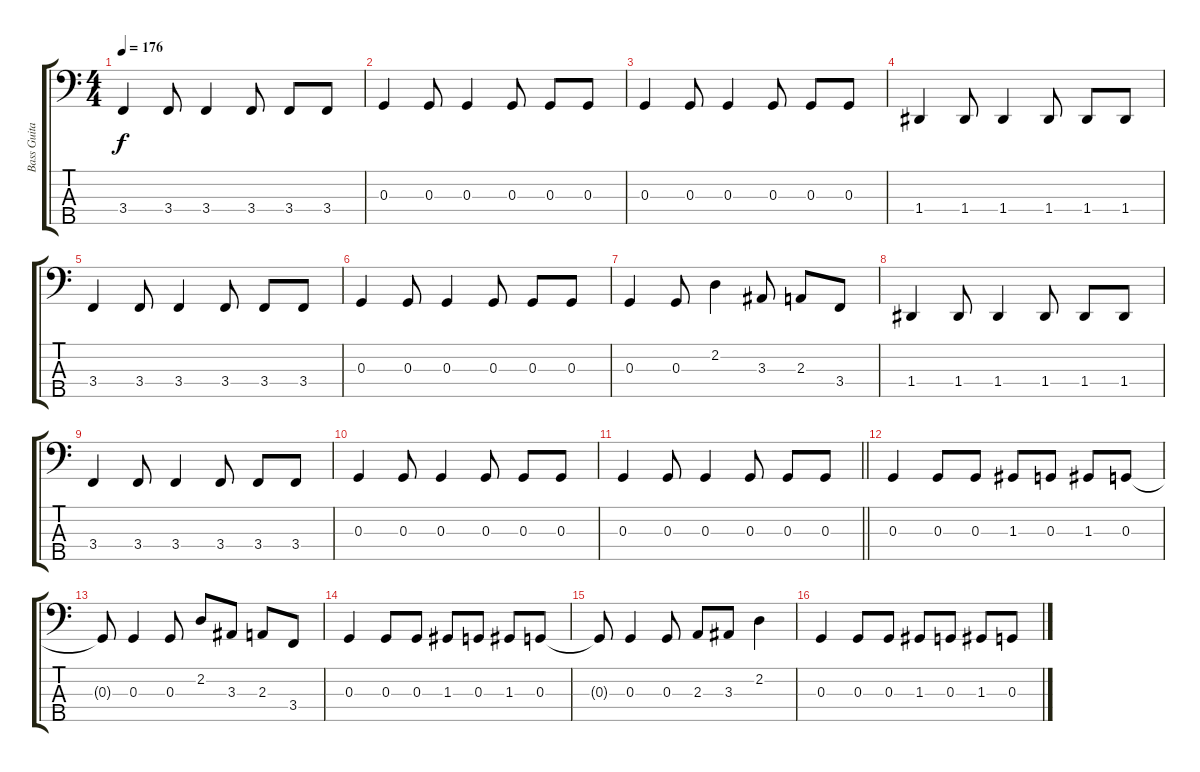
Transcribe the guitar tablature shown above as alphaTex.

\track ("Bass Guitar" "Bass Guita") {instrument electricbasspick}
\staff {score tabs}
\tuning (F2 C2 G1 D1 A0) {hide}
\ts (4 4)
\tempo 176
\clef f4
\ks c
3.4.4{dy f} 3.4.8 3.4.4 3.4.8 3.4.8 3.4.8 |
0.3.4 0.3.8 0.3.4 0.3.8 0.3.8 0.3.8 |
0.3.4 0.3.8 0.3.4 0.3.8 0.3.8 0.3.8 |
1.4.4 1.4.8 1.4.4 1.4.8 1.4.8 1.4.8 |
3.4.4 3.4.8 3.4.4 3.4.8 3.4.8 3.4.8 |
0.3.4 0.3.8 0.3.4 0.3.8 0.3.8 0.3.8 |
0.3.4 0.3.8 2.2.4 3.3.8 2.3.8 3.4.8 |
1.4.4 1.4.8 1.4.4 1.4.8 1.4.8 1.4.8 |
3.4.4 3.4.8 3.4.4 3.4.8 3.4.8 3.4.8 |
0.3.4 0.3.8 0.3.4 0.3.8 0.3.8 0.3.8 |
\barLineRight lightlight
0.3.4 0.3.8 0.3.4 0.3.8 0.3.8 0.3.8 |
\section ("" "")
0.3.4 0.3.8 0.3.8 1.3.8 0.3.8 1.3.8 0.3.8 |
0.3{t}.8 0.3.4 0.3.8 2.2.8 3.3.8 2.3.8 3.4.8 |
0.3.4 0.3.8 0.3.8 1.3.8 0.3.8 1.3.8 0.3.8 |
0.3{t}.8 0.3.4 0.3.8 2.3.8 3.3.8 2.2.4 |
0.3.4 0.3.8 0.3.8 1.3.8 0.3.8 1.3.8 0.3.8
